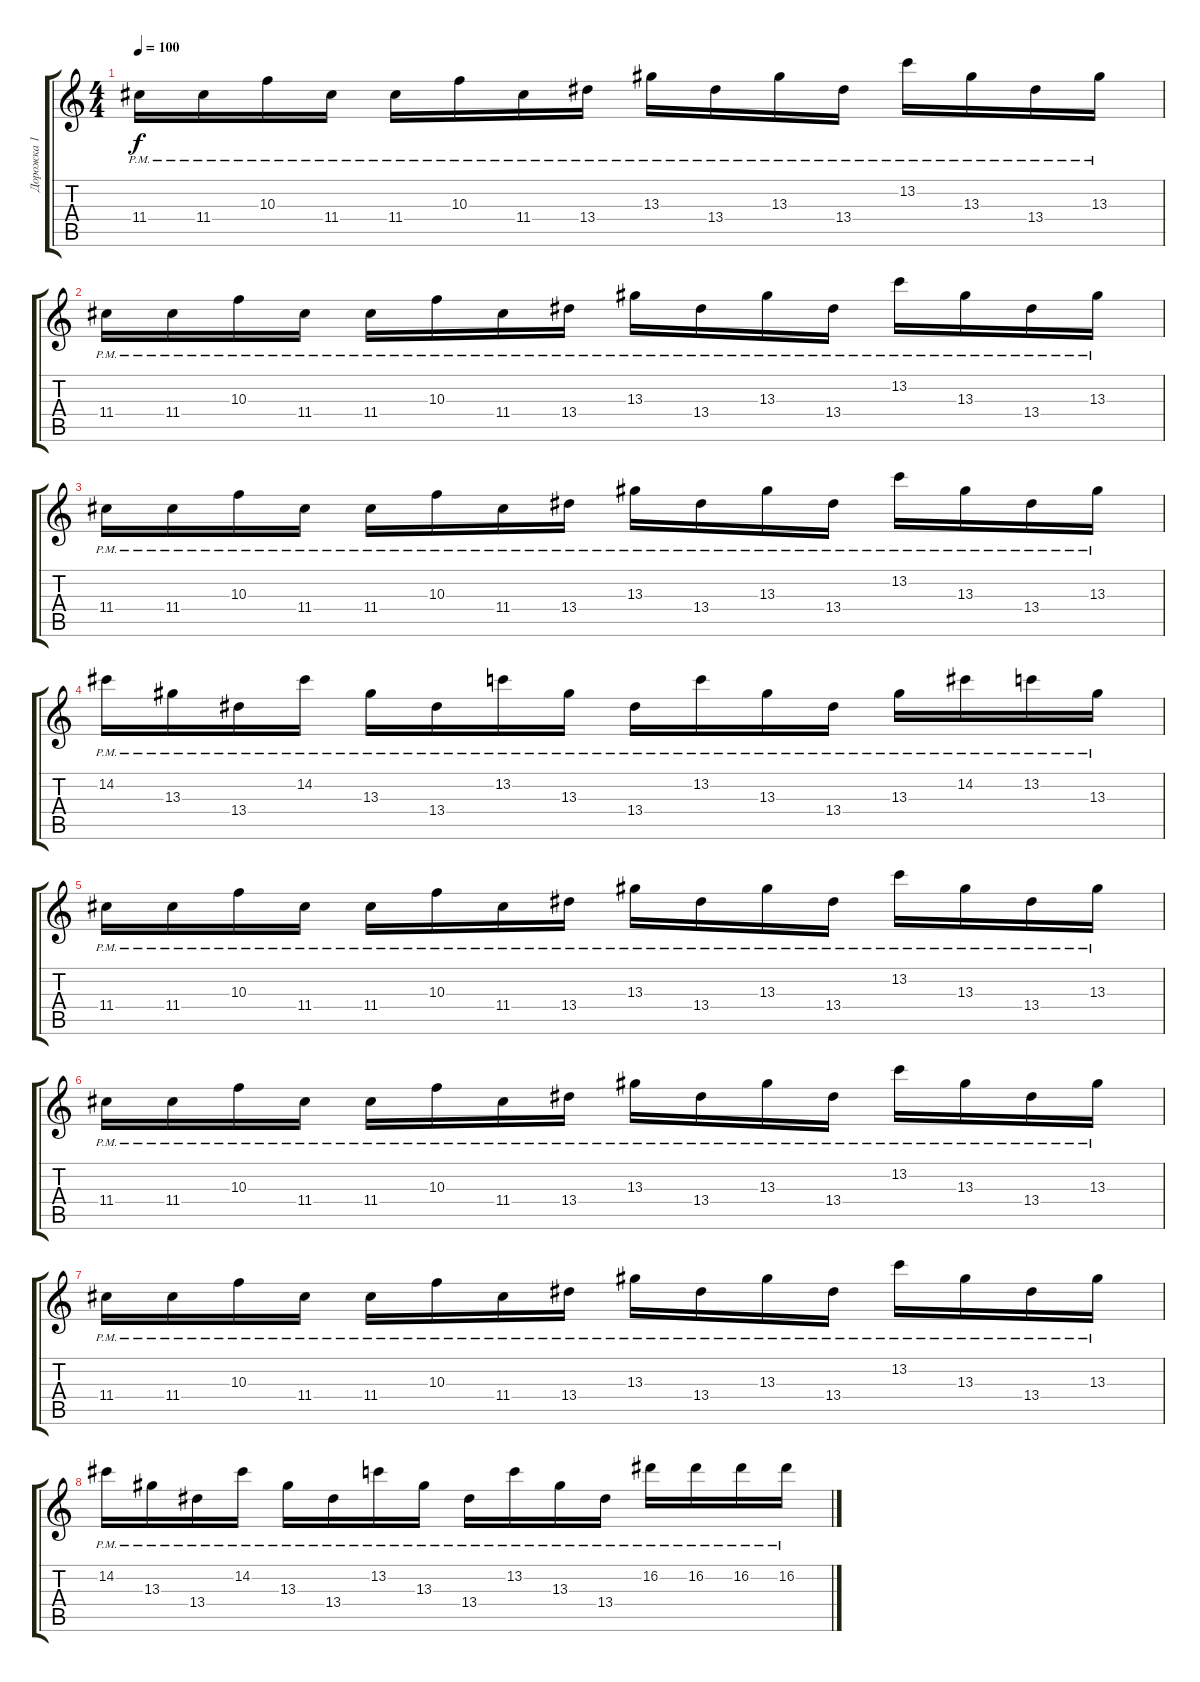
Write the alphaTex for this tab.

\track ("Дорожка 1" "Дорожка 1") {instrument electricguitarclean}
\staff {score tabs}
\tuning (E4 B3 G3 D3 A2 Db2) {hide}
\ts (4 4)
\tempo 100
\clef g2
\ks c
11.4{pm}.16{dy f volume 16 instrument distortionguitar} 11.4{pm}.16 10.3{pm}.16 11.4{pm}.16 11.4{pm}.16 10.3{pm}.16 11.4{pm}.16 13.4{pm}.16 13.3{pm}.16 13.4{pm}.16 13.3{pm}.16 13.4{pm}.16 13.2{pm}.16 13.3{pm}.16 13.4{pm}.16 13.3{pm}.16 |
11.4{pm}.16 11.4{pm}.16 10.3{pm}.16 11.4{pm}.16 11.4{pm}.16 10.3{pm}.16 11.4{pm}.16 13.4{pm}.16 13.3{pm}.16 13.4{pm}.16 13.3{pm}.16 13.4{pm}.16 13.2{pm}.16 13.3{pm}.16 13.4{pm}.16 13.3{pm}.16 |
11.4{pm}.16 11.4{pm}.16 10.3{pm}.16 11.4{pm}.16 11.4{pm}.16 10.3{pm}.16 11.4{pm}.16 13.4{pm}.16 13.3{pm}.16 13.4{pm}.16 13.3{pm}.16 13.4{pm}.16 13.2{pm}.16 13.3{pm}.16 13.4{pm}.16 13.3{pm}.16 |
14.2{pm}.16 13.3{pm}.16 13.4{pm}.16 14.2{pm}.16 13.3{pm}.16 13.4{pm}.16 13.2{pm}.16 13.3{pm}.16 13.4{pm}.16 13.2{pm}.16 13.3{pm}.16 13.4{pm}.16 13.3{pm}.16 14.2{pm}.16 13.2{pm}.16 13.3{pm}.16 |
11.4{pm}.16{volume 16 instrument distortionguitar} 11.4{pm}.16 10.3{pm}.16 11.4{pm}.16 11.4{pm}.16 10.3{pm}.16 11.4{pm}.16 13.4{pm}.16 13.3{pm}.16 13.4{pm}.16 13.3{pm}.16 13.4{pm}.16 13.2{pm}.16 13.3{pm}.16 13.4{pm}.16 13.3{pm}.16 |
11.4{pm}.16 11.4{pm}.16 10.3{pm}.16 11.4{pm}.16 11.4{pm}.16 10.3{pm}.16 11.4{pm}.16 13.4{pm}.16 13.3{pm}.16 13.4{pm}.16 13.3{pm}.16 13.4{pm}.16 13.2{pm}.16 13.3{pm}.16 13.4{pm}.16 13.3{pm}.16 |
11.4{pm}.16 11.4{pm}.16 10.3{pm}.16 11.4{pm}.16 11.4{pm}.16 10.3{pm}.16 11.4{pm}.16 13.4{pm}.16 13.3{pm}.16 13.4{pm}.16 13.3{pm}.16 13.4{pm}.16 13.2{pm}.16 13.3{pm}.16 13.4{pm}.16 13.3{pm}.16 |
14.2{pm}.16 13.3{pm}.16 13.4{pm}.16 14.2{pm}.16 13.3{pm}.16 13.4{pm}.16 13.2{pm}.16 13.3{pm}.16 13.4{pm}.16 13.2{pm}.16 13.3{pm}.16 13.4{pm}.16 16.2{pm}.16 16.2{pm}.16 16.2{pm}.16 16.2{pm}.16
